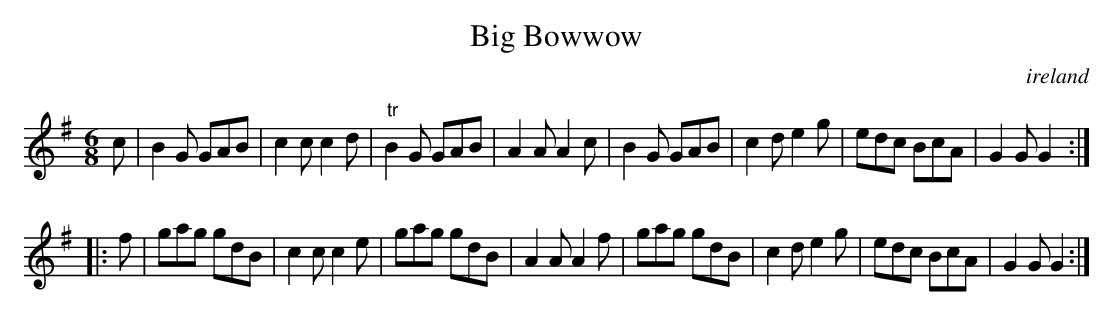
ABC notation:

X:1
T:Big Bowwow
O:ireland
M:6/8
K:G
c|\
B2G GAB| c2c c2d| "tr"B2G GAB| A2A A2c| \
B2G GAB| c2d e2g| edc BcA| G2G G2 ::
f|\
gag gdB| c2c c2e| gag gdB| A2A A2f| \
gag gdB| c2d e2g| edc BcA| G2G G2:|
